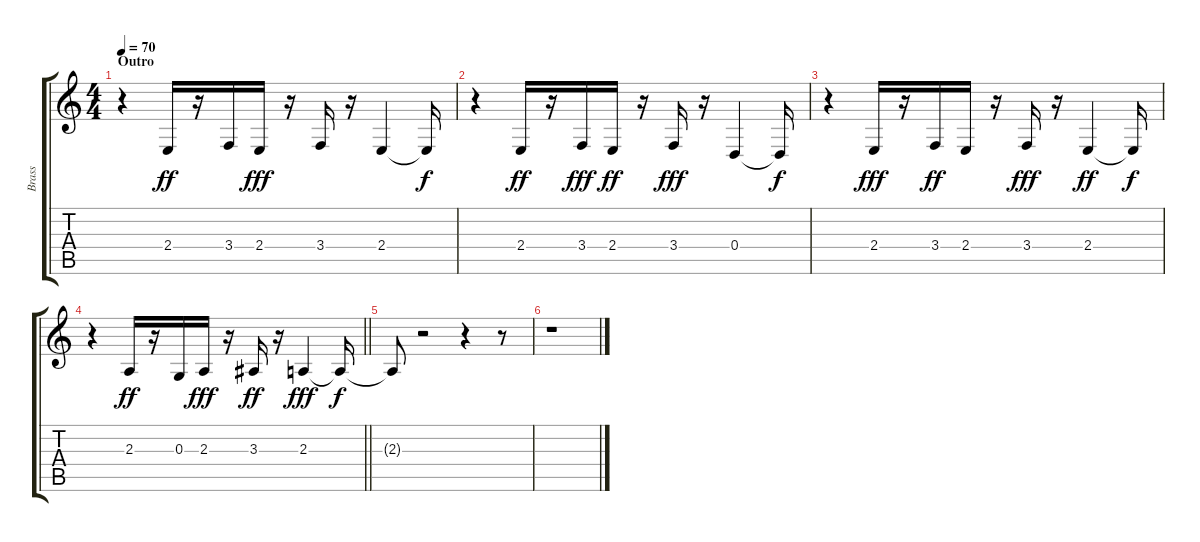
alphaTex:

\track ("Brass" "Brass") {instrument altosax}
\staff {score tabs}
\tuning (E4 B3 G3 D3 A2 E2) {hide}
\ts (4 4)
\section ("" "Outro")
\tempo 70
\clef g2
\ks c
r.4{dy mp} 2.4.16{dy ff} r.16 3.4.16 2.4.16{dy fff} r.16 3.4.16 r.16 2.4.4 2.4{t}.16{dy f} |
r.4 2.4.16{dy ff} r.16 3.4.16{dy fff} 2.4.16{dy ff} r.16 3.4.16{dy fff} r.16 0.4.4 0.4{t}.16{dy f} |
r.4 2.4.16{dy fff} r.16 3.4.16{dy ff} 2.4.16 r.16 3.4.16{dy fff} r.16 2.4.4{dy ff} 2.4{t}.16{dy f} |
\barLineRight lightlight
r.4 2.3.16{dy ff} r.16 0.3.16 2.3.16{dy fff} r.16 3.3.16{dy ff} r.16 2.3.4{dy fff} 2.3{t}.16{dy f} |
2.3{t}.8 r.2 r.4 r.8 |
r.1
